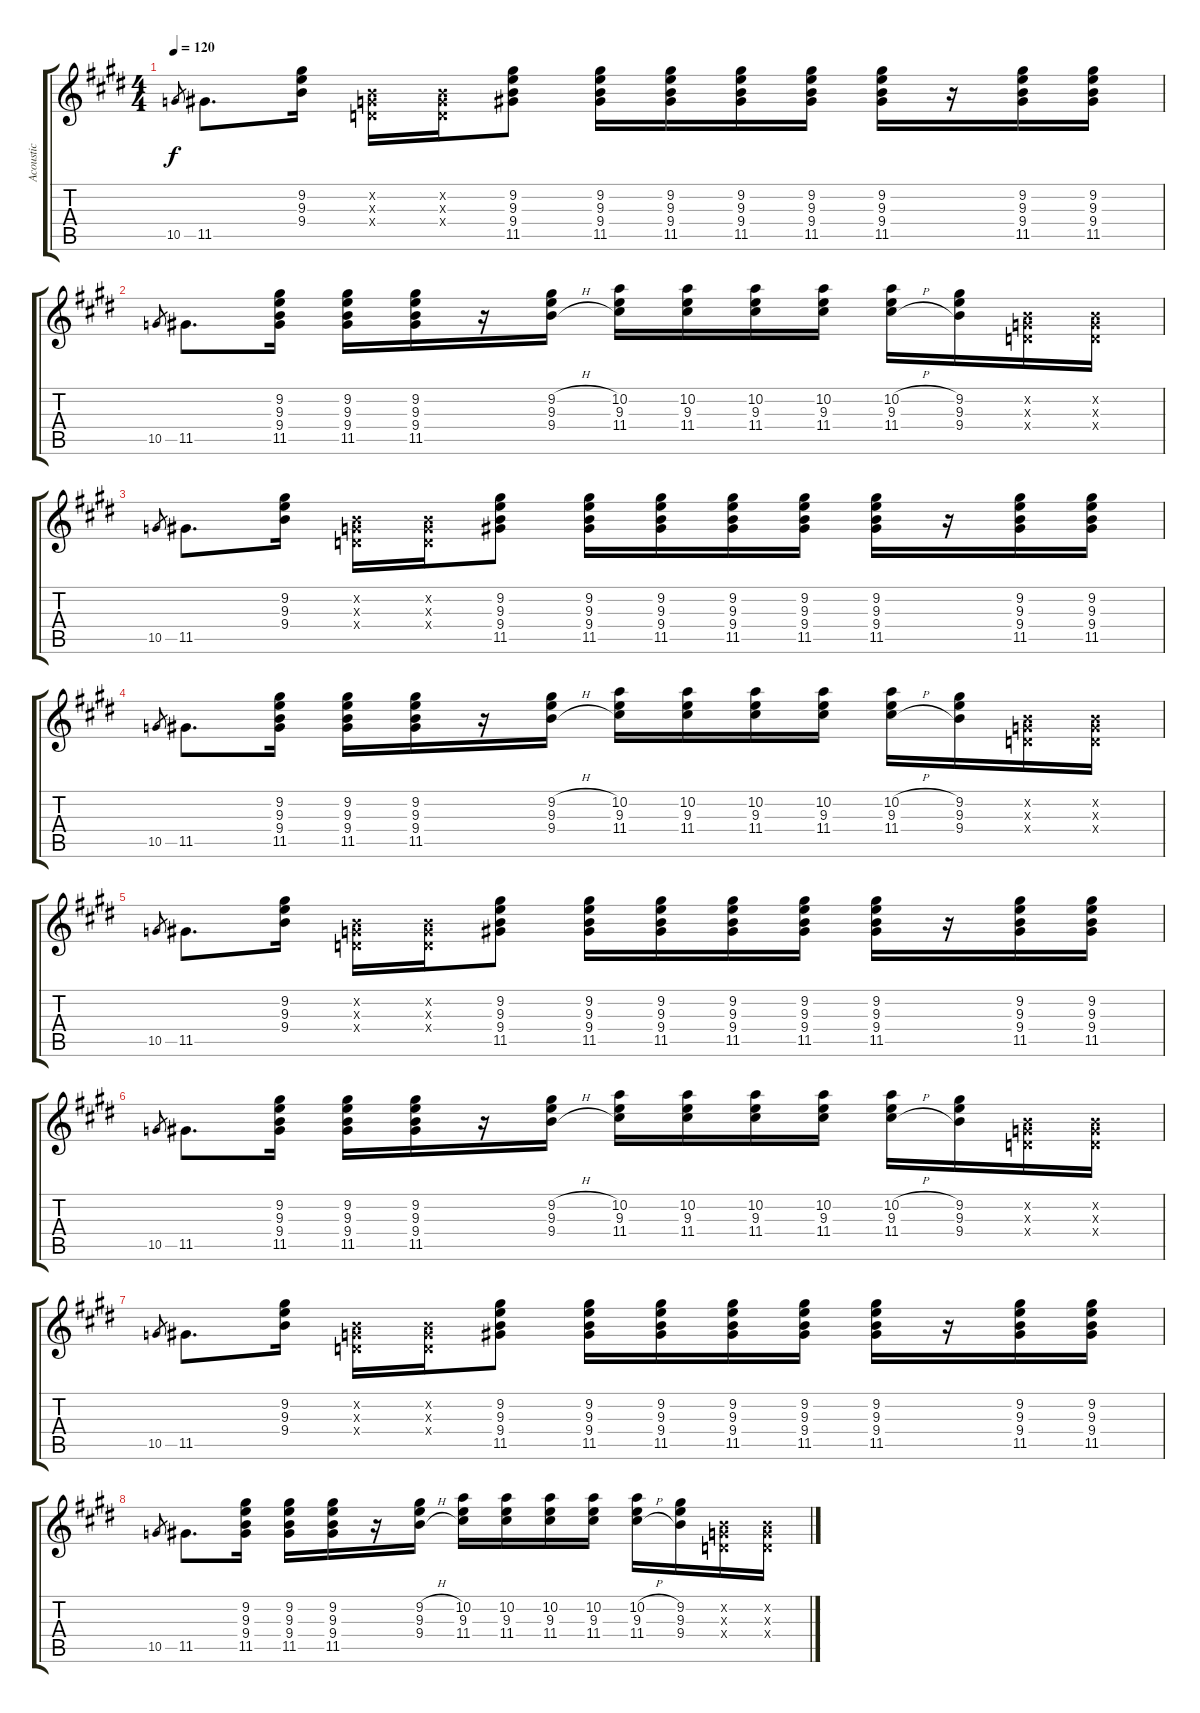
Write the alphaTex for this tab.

\track ("Acoustic" "Acoustic") {instrument acousticguitarsteel}
\staff {score tabs}
\tuning (E4 B3 G3 D3 A2 E2) {hide}
\ts (4 4)
\tempo 120
\clef g2
\ks e
10.5.8{gr dy f instrument acousticguitarsteel} 11.5.8{d} (9.2 9.3 9.4).16 (0.2{x} 0.3{x} 0.4{x}).16 (0.2{x} 0.3{x} 0.4{x}).16 (9.2 9.3 9.4 11.5).8 (9.2 9.3 9.4 11.5).16 (9.2 9.3 9.4 11.5).16 (9.2 9.3 9.4 11.5).16 (9.2 9.3 9.4 11.5).16 (9.2 9.3 9.4 11.5).16 r.16 (9.2 9.3 9.4 11.5).16 (9.2 9.3 9.4 11.5).16 |
10.5.8{gr} 11.5.8{d} (9.2 9.3 9.4 11.5).16 (9.2 9.3 9.4 11.5).16 (9.2 9.3 9.4 11.5).16 r.16 (9.2{h} 9.3{h} 9.4{h}).16 (10.2 9.3 11.4).16 (10.2 9.3 11.4).16 (10.2 9.3 11.4).16 (10.2 9.3 11.4).16 (10.2{h} 9.3{h} 11.4{h}).16 (9.2 9.3 9.4).16 (0.2{x} 0.3{x} 0.4{x}).16 (0.2{x} 0.3{x} 0.4{x}).16 |
10.5.8{gr} 11.5.8{d} (9.2 9.3 9.4).16 (0.2{x} 0.3{x} 0.4{x}).16 (0.2{x} 0.3{x} 0.4{x}).16 (9.2 9.3 9.4 11.5).8 (9.2 9.3 9.4 11.5).16 (9.2 9.3 9.4 11.5).16 (9.2 9.3 9.4 11.5).16 (9.2 9.3 9.4 11.5).16 (9.2 9.3 9.4 11.5).16 r.16 (9.2 9.3 9.4 11.5).16 (9.2 9.3 9.4 11.5).16 |
10.5.8{gr} 11.5.8{d} (9.2 9.3 9.4 11.5).16 (9.2 9.3 9.4 11.5).16 (9.2 9.3 9.4 11.5).16 r.16 (9.2{h} 9.3{h} 9.4{h}).16 (10.2 9.3 11.4).16 (10.2 9.3 11.4).16 (10.2 9.3 11.4).16 (10.2 9.3 11.4).16 (10.2{h} 9.3{h} 11.4{h}).16 (9.2 9.3 9.4).16 (0.2{x} 0.3{x} 0.4{x}).16 (0.2{x} 0.3{x} 0.4{x}).16 |
10.5.8{gr} 11.5.8{d} (9.2 9.3 9.4).16 (0.2{x} 0.3{x} 0.4{x}).16 (0.2{x} 0.3{x} 0.4{x}).16 (9.2 9.3 9.4 11.5).8 (9.2 9.3 9.4 11.5).16 (9.2 9.3 9.4 11.5).16 (9.2 9.3 9.4 11.5).16 (9.2 9.3 9.4 11.5).16 (9.2 9.3 9.4 11.5).16 r.16 (9.2 9.3 9.4 11.5).16 (9.2 9.3 9.4 11.5).16 |
10.5.8{gr} 11.5.8{d} (9.2 9.3 9.4 11.5).16 (9.2 9.3 9.4 11.5).16 (9.2 9.3 9.4 11.5).16 r.16 (9.2{h} 9.3{h} 9.4{h}).16 (10.2 9.3 11.4).16 (10.2 9.3 11.4).16 (10.2 9.3 11.4).16 (10.2 9.3 11.4).16 (10.2{h} 9.3{h} 11.4{h}).16 (9.2 9.3 9.4).16 (0.2{x} 0.3{x} 0.4{x}).16 (0.2{x} 0.3{x} 0.4{x}).16 |
10.5.8{gr} 11.5.8{d} (9.2 9.3 9.4).16 (0.2{x} 0.3{x} 0.4{x}).16 (0.2{x} 0.3{x} 0.4{x}).16 (9.2 9.3 9.4 11.5).8 (9.2 9.3 9.4 11.5).16 (9.2 9.3 9.4 11.5).16 (9.2 9.3 9.4 11.5).16 (9.2 9.3 9.4 11.5).16 (9.2 9.3 9.4 11.5).16 r.16 (9.2 9.3 9.4 11.5).16 (9.2 9.3 9.4 11.5).16 |
10.5.8{gr} 11.5.8{d} (9.2 9.3 9.4 11.5).16 (9.2 9.3 9.4 11.5).16 (9.2 9.3 9.4 11.5).16 r.16 (9.2{h} 9.3{h} 9.4{h}).16 (10.2 9.3 11.4).16 (10.2 9.3 11.4).16 (10.2 9.3 11.4).16 (10.2 9.3 11.4).16 (10.2{h} 9.3{h} 11.4{h}).16 (9.2 9.3 9.4).16 (0.2{x} 0.3{x} 0.4{x}).16 (0.2{x} 0.3{x} 0.4{x}).16
